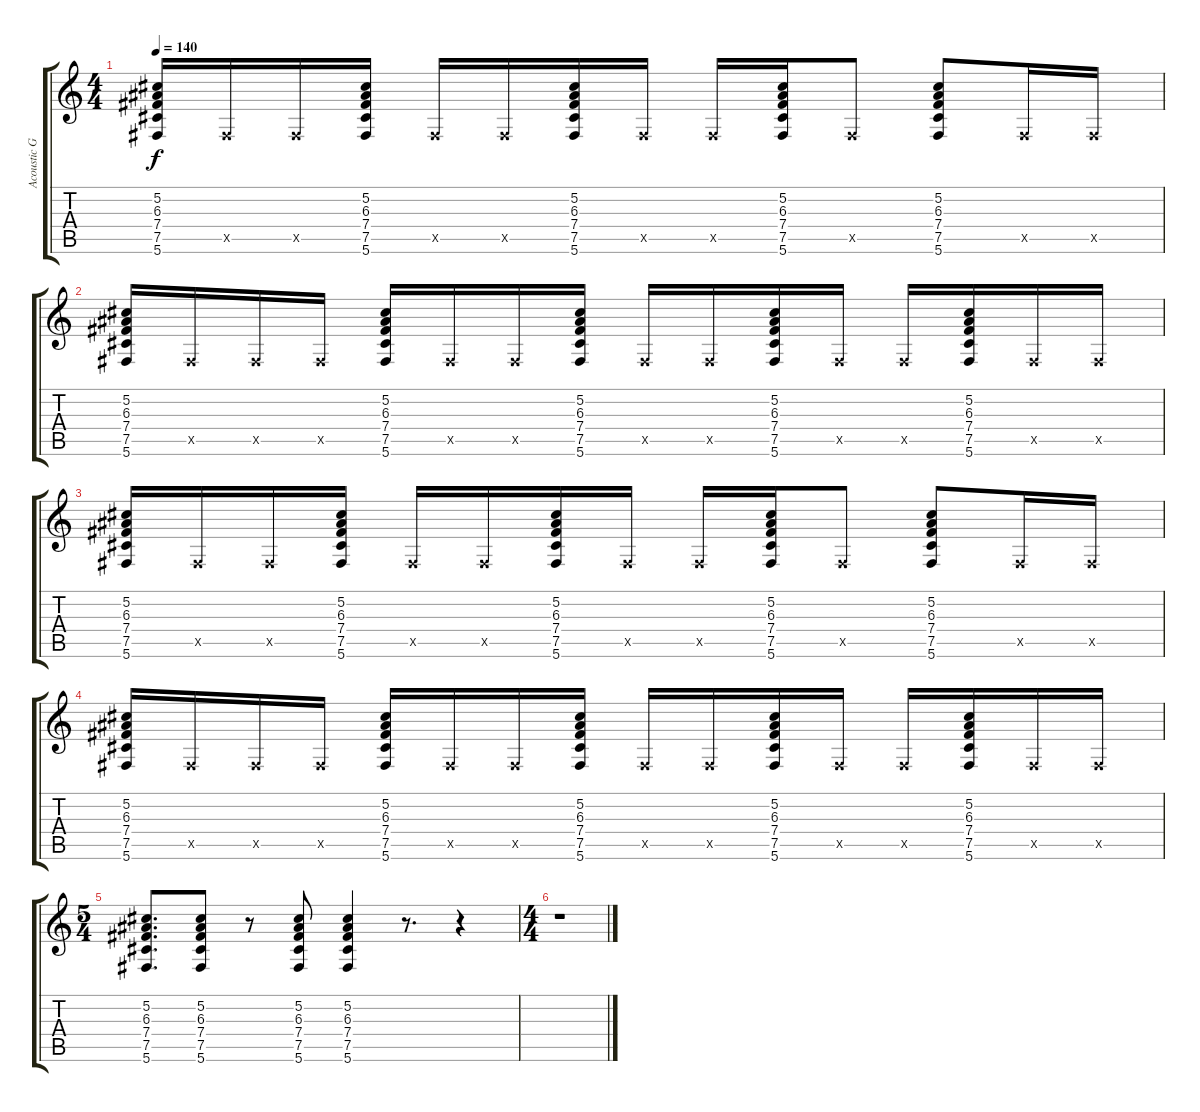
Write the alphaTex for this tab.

\track ("Acoustic Guitar 1" "Acoustic G") {instrument acousticguitarsteel}
\staff {score tabs}
\tuning (Db4 Ab3 E3 B2 Gb2 Db2) {hide}
\ts (4 4)
\tempo 140
\clef g2
\ks c
(5.2 6.3 7.4 7.5 5.6).16{dy f} 0.5{x}.16 0.5{x}.16 (5.2 6.3 7.4 7.5 5.6).16 0.5{x}.16 0.5{x}.16 (5.2 6.3 7.4 7.5 5.6).16 0.5{x}.16 0.5{x}.16 (5.2 6.3 7.4 7.5 5.6).16 0.5{x}.8 (5.2 6.3 7.4 7.5 5.6).8 0.5{x}.16 0.5{x}.16 |
(5.2 6.3 7.4 7.5 5.6).16 0.5{x}.16 0.5{x}.16 0.5{x}.16 (5.2 6.3 7.4 7.5 5.6).16 0.5{x}.16 0.5{x}.16 (5.2 6.3 7.4 7.5 5.6).16 0.5{x}.16 0.5{x}.16 (5.2 6.3 7.4 7.5 5.6).16 0.5{x}.16 0.5{x}.16 (5.2 6.3 7.4 7.5 5.6).16 0.5{x}.16 0.5{x}.16 |
(5.2 6.3 7.4 7.5 5.6).16 0.5{x}.16 0.5{x}.16 (5.2 6.3 7.4 7.5 5.6).16 0.5{x}.16 0.5{x}.16 (5.2 6.3 7.4 7.5 5.6).16 0.5{x}.16 0.5{x}.16 (5.2 6.3 7.4 7.5 5.6).16 0.5{x}.8 (5.2 6.3 7.4 7.5 5.6).8 0.5{x}.16 0.5{x}.16 |
(5.2 6.3 7.4 7.5 5.6).16 0.5{x}.16 0.5{x}.16 0.5{x}.16 (5.2 6.3 7.4 7.5 5.6).16 0.5{x}.16 0.5{x}.16 (5.2 6.3 7.4 7.5 5.6).16 0.5{x}.16 0.5{x}.16 (5.2 6.3 7.4 7.5 5.6).16 0.5{x}.16 0.5{x}.16 (5.2 6.3 7.4 7.5 5.6).16 0.5{x}.16 0.5{x}.16 |
\ts (5 4)
(5.2 6.3 7.4 7.5 5.6).8{d} (5.2 6.3 7.4 7.5 5.6).8 r.8 (5.2 6.3 7.4 7.5 5.6).8 (5.2 6.3 7.4 7.5 5.6).4 r.8{d} r.4 |
\ts (4 4)
r.1
